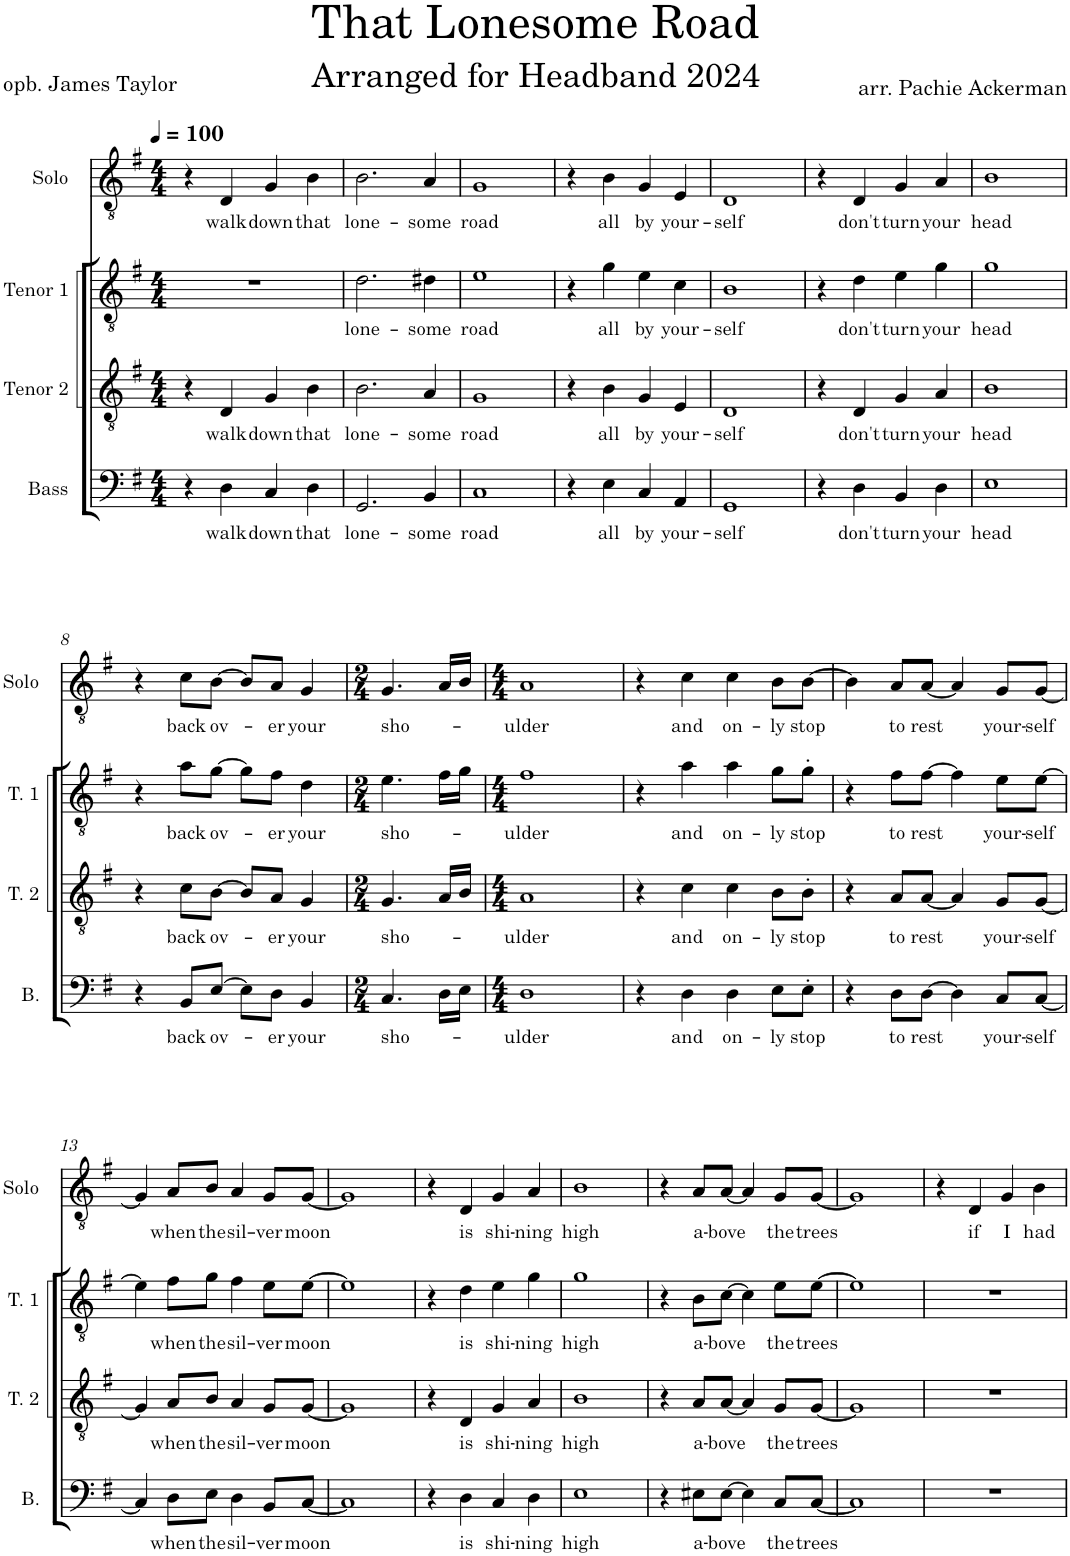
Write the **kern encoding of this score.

**kern	**text	**kern	**text	**kern	**text	**kern	**text
*part4	*part4	*part3	*part3	*part2	*part2	*part1	*part1
*staff4	*staff4	*staff3	*staff3	*staff2	*staff2	*staff1	*staff1
*I"Bass	*	*I"Tenor 2	*	*I"Tenor 1	*	*I"Solo	*
*I'B.	*	*I'T. 2	*	*I'T. 1	*	*I'Solo	*
*clefF4	*	*clefGv2	*	*clefGv2	*	*clefGv2	*
*k[f#]	*	*k[f#]	*	*k[f#]	*	*k[f#]	*
*M4/4	*	*M4/4	*	*M4/4	*	*M4/4	*
*MM100	*	*MM100	*	*MM100	*	*MM100	*
=1	=1	=1	=1	=1	=1	=1	=1
4r	.	4r	.	1r	.	4r	.
!	!LO:LY:b	!	!LO:LY:b	!	!	!	!LO:LY:b
4D\	walk	4D/	walk	.	.	4D/	walk
!	!LO:LY:b	!	!LO:LY:b	!	!	!	!LO:LY:b
4C/	down	4G/	down	.	.	4G/	down
!	!LO:LY:b	!	!LO:LY:b	!	!	!	!LO:LY:b
4D\	that	4B\	that	.	.	4B\	that
=2	=2	=2	=2	=2	=2	=2	=2
!	!LO:LY:b	!	!LO:LY:b	!	!LO:LY:b	!	!LO:LY:b
2.GG/	lone-	2.B\	lone-	2.d\	lone-	2.B\	lone-
!	!LO:LY:b	!	!LO:LY:b	!	!LO:LY:b	!	!LO:LY:b
4BB/	-some	4A/	-some	4d#X\	-some	4A/	-some
=3	=3	=3	=3	=3	=3	=3	=3
!	!LO:LY:b	!	!LO:LY:b	!	!LO:LY:b	!	!LO:LY:b
1C	road	1G	road	1e	road	1G	road
=4	=4	=4	=4	=4	=4	=4	=4
4r	.	4r	.	4r	.	4r	.
!	!LO:LY:b	!	!LO:LY:b	!	!LO:LY:b	!	!LO:LY:b
4E\	all	4B\	all	4g\	all	4B\	all
!	!LO:LY:b	!	!LO:LY:b	!	!LO:LY:b	!	!LO:LY:b
4C/	by	4G/	by	4e\	by	4G/	by
!	!LO:LY:b	!	!LO:LY:b	!	!LO:LY:b	!	!LO:LY:b
4AA/	your-	4E/	your-	4c\	your-	4E/	your-
=5	=5	=5	=5	=5	=5	=5	=5
!	!LO:LY:b	!	!LO:LY:b	!	!LO:LY:b	!	!LO:LY:b
1GG	-self	1D	-self	1B	-self	1D	-self
=6	=6	=6	=6	=6	=6	=6	=6
4r	.	4r	.	4r	.	4r	.
!	!LO:LY:b	!	!LO:LY:b	!	!LO:LY:b	!	!LO:LY:b
4D\	don't	4D/	don't	4d\	don't	4D/	don't
!	!LO:LY:b	!	!LO:LY:b	!	!LO:LY:b	!	!LO:LY:b
4BB/	turn	4G/	turn	4e\	turn	4G/	turn
!	!LO:LY:b	!	!LO:LY:b	!	!LO:LY:b	!	!LO:LY:b
4D\	your	4A/	your	4g\	your	4A/	your
=7	=7	=7	=7	=7	=7	=7	=7
!	!LO:LY:b	!	!LO:LY:b	!	!LO:LY:b	!	!LO:LY:b
1E	head	1B	head	1g	head	1B	head
!!LO:LB:g=z
=8	=8	=8	=8	=8	=8	=8	=8
4r	.	4r	.	4r	.	4r	.
!	!LO:LY:b	!	!LO:LY:b	!	!LO:LY:b	!	!LO:LY:b
8BB/L	back	8c\L	back	8a\L	back	8c\L	back
!	!LO:LY:b	!	!LO:LY:b	!	!LO:LY:b	!	!LO:LY:b
[8E/J	ov-	[8B\J	ov-	[8g\J	ov-	[8B\J	ov-
8E\L]	.	8B/L]	.	8g\L]	.	8B/L]	.
!	!LO:LY:b	!	!LO:LY:b	!	!LO:LY:b	!	!LO:LY:b
8D\J	-er	8A/J	-er	8f#\J	-er	8A/J	-er
!	!LO:LY:b	!	!LO:LY:b	!	!LO:LY:b	!	!LO:LY:b
4BB/	your	4G/	your	4d\	your	4G/	your
=9	=9	=9	=9	=9	=9	=9	=9
*M2/4	*	*M2/4	*	*M2/4	*	*M2/4	*
!	!LO:LY:b	!	!LO:LY:b	!	!LO:LY:b	!	!LO:LY:b
4.C/	sho-	4.G/	sho-	4.e\	sho-	4.G/	sho-
16D\LL	.	16A/LL	.	16f#\LL	.	16A/LL	.
16E\JJ	.	16B/JJ	.	16g\JJ	.	16B/JJ	.
=10	=10	=10	=10	=10	=10	=10	=10
*M4/4	*	*M4/4	*	*M4/4	*	*M4/4	*
!	!LO:LY:b	!	!LO:LY:b	!	!LO:LY:b	!	!LO:LY:b
1D	-ulder	1A	-ulder	1f#	-ulder	1A	-ulder
=11	=11	=11	=11	=11	=11	=11	=11
4r	.	4r	.	4r	.	4r	.
!	!LO:LY:b	!	!LO:LY:b	!	!LO:LY:b	!	!LO:LY:b
4D\	and	4c\	and	4a\	and	4c\	and
!	!LO:LY:b	!	!LO:LY:b	!	!LO:LY:b	!	!LO:LY:b
4D\	on-	4c\	on-	4a\	on-	4c\	on-
!	!LO:LY:b	!	!LO:LY:b	!	!LO:LY:b	!	!LO:LY:b
8E\L	-ly	8B\L	-ly	8g\L	-ly	8B\L	-ly
!	!LO:LY:b	!	!LO:LY:b	!	!LO:LY:b	!	!LO:LY:b
8E'\J	stop	8B'\J	stop	8g'\J	stop	[8B\J	stop
=12	=12	=12	=12	=12	=12	=12	=12
4r	.	4r	.	4r	.	4B\]	.
!	!LO:LY:b	!	!LO:LY:b	!	!LO:LY:b	!	!LO:LY:b
8D\L	to	8A/L	to	8f#\L	to	8A/L	to
!	!LO:LY:b	!	!LO:LY:b	!	!LO:LY:b	!	!LO:LY:b
[8D\J	rest	[8A/J	rest	[8f#\J	rest	[8A/J	rest
4D\]	.	4A/]	.	4f#\]	.	4A/]	.
!	!LO:LY:b	!	!LO:LY:b	!	!LO:LY:b	!	!LO:LY:b
8C/L	your-	8G/L	your-	8e\L	your-	8G/L	your-
!	!LO:LY:b	!	!LO:LY:b	!	!LO:LY:b	!	!LO:LY:b
[8C/J	-self	[8G/J	-self	[8e\J	-self	[8G/J	-self
!!LO:LB:g=z
=13	=13	=13	=13	=13	=13	=13	=13
4C/]	.	4G/]	.	4e\]	.	4G/]	.
!	!LO:LY:b	!	!LO:LY:b	!	!LO:LY:b	!	!LO:LY:b
8D\L	when	8A/L	when	8f#\L	when	8A/L	when
!	!LO:LY:b	!	!LO:LY:b	!	!LO:LY:b	!	!LO:LY:b
8E\J	the	8B/J	the	8g\J	the	8B/J	the
!	!LO:LY:b	!	!LO:LY:b	!	!LO:LY:b	!	!LO:LY:b
4D\	sil-	4A/	sil-	4f#\	sil-	4A/	sil-
!	!LO:LY:b	!	!LO:LY:b	!	!LO:LY:b	!	!LO:LY:b
8BB/L	-ver	8G/L	-ver	8e\L	-ver	8G/L	-ver
!	!LO:LY:b	!	!LO:LY:b	!	!LO:LY:b	!	!LO:LY:b
[8C/J	moon	[8G/J	moon	[8e\J	moon	[8G/J	moon
=14	=14	=14	=14	=14	=14	=14	=14
1C]	.	1G]	.	1e]	.	1G]	.
=15	=15	=15	=15	=15	=15	=15	=15
4r	.	4r	.	4r	.	4r	.
!	!LO:LY:b	!	!LO:LY:b	!	!LO:LY:b	!	!LO:LY:b
4D\	is	4D/	is	4d\	is	4D/	is
!	!LO:LY:b	!	!LO:LY:b	!	!LO:LY:b	!	!LO:LY:b
4C/	shi-	4G/	shi-	4e\	shi-	4G/	shi-
!	!LO:LY:b	!	!LO:LY:b	!	!LO:LY:b	!	!LO:LY:b
4D\	-ning	4A/	-ning	4g\	-ning	4A/	-ning
=16	=16	=16	=16	=16	=16	=16	=16
!	!LO:LY:b	!	!LO:LY:b	!	!LO:LY:b	!	!LO:LY:b
1E	high	1B	high	1g	high	1B	high
=17	=17	=17	=17	=17	=17	=17	=17
4r	.	4r	.	4r	.	4r	.
!	!LO:LY:b	!	!LO:LY:b	!	!LO:LY:b	!	!LO:LY:b
8E#X\L	a-	8A/L	a-	8B\L	a-	8A/L	a-
!	!LO:LY:b	!	!LO:LY:b	!	!LO:LY:b	!	!LO:LY:b
[8E#\J	-bove	[8A/J	-bove	[8c\J	-bove	[8A/J	-bove
4E#\]	.	4A/]	.	4c\]	.	4A/]	.
!	!LO:LY:b	!	!LO:LY:b	!	!LO:LY:b	!	!LO:LY:b
8C/L	the	8G/L	the	8e\L	the	8G/L	the
!	!LO:LY:b	!	!LO:LY:b	!	!LO:LY:b	!	!LO:LY:b
[8C/J	trees	[8G/J	trees	[8e\J	trees	[8G/J	trees
=18	=18	=18	=18	=18	=18	=18	=18
1C]	.	1G]	.	1e]	.	1G]	.
=19	=19	=19	=19	=19	=19	=19	=19
1r	.	1r	.	1r	.	4r	.
!	!	!	!	!	!	!	!LO:LY:b
.	.	.	.	.	.	4D/	if
!	!	!	!	!	!	!	!LO:LY:b
.	.	.	.	.	.	4G/	I
!	!	!	!	!	!	!	!LO:LY:b
.	.	.	.	.	.	4B\	had
=	=	=	=	=	=	=	=
*-	*-	*-	*-	*-	*-	*-	*-
